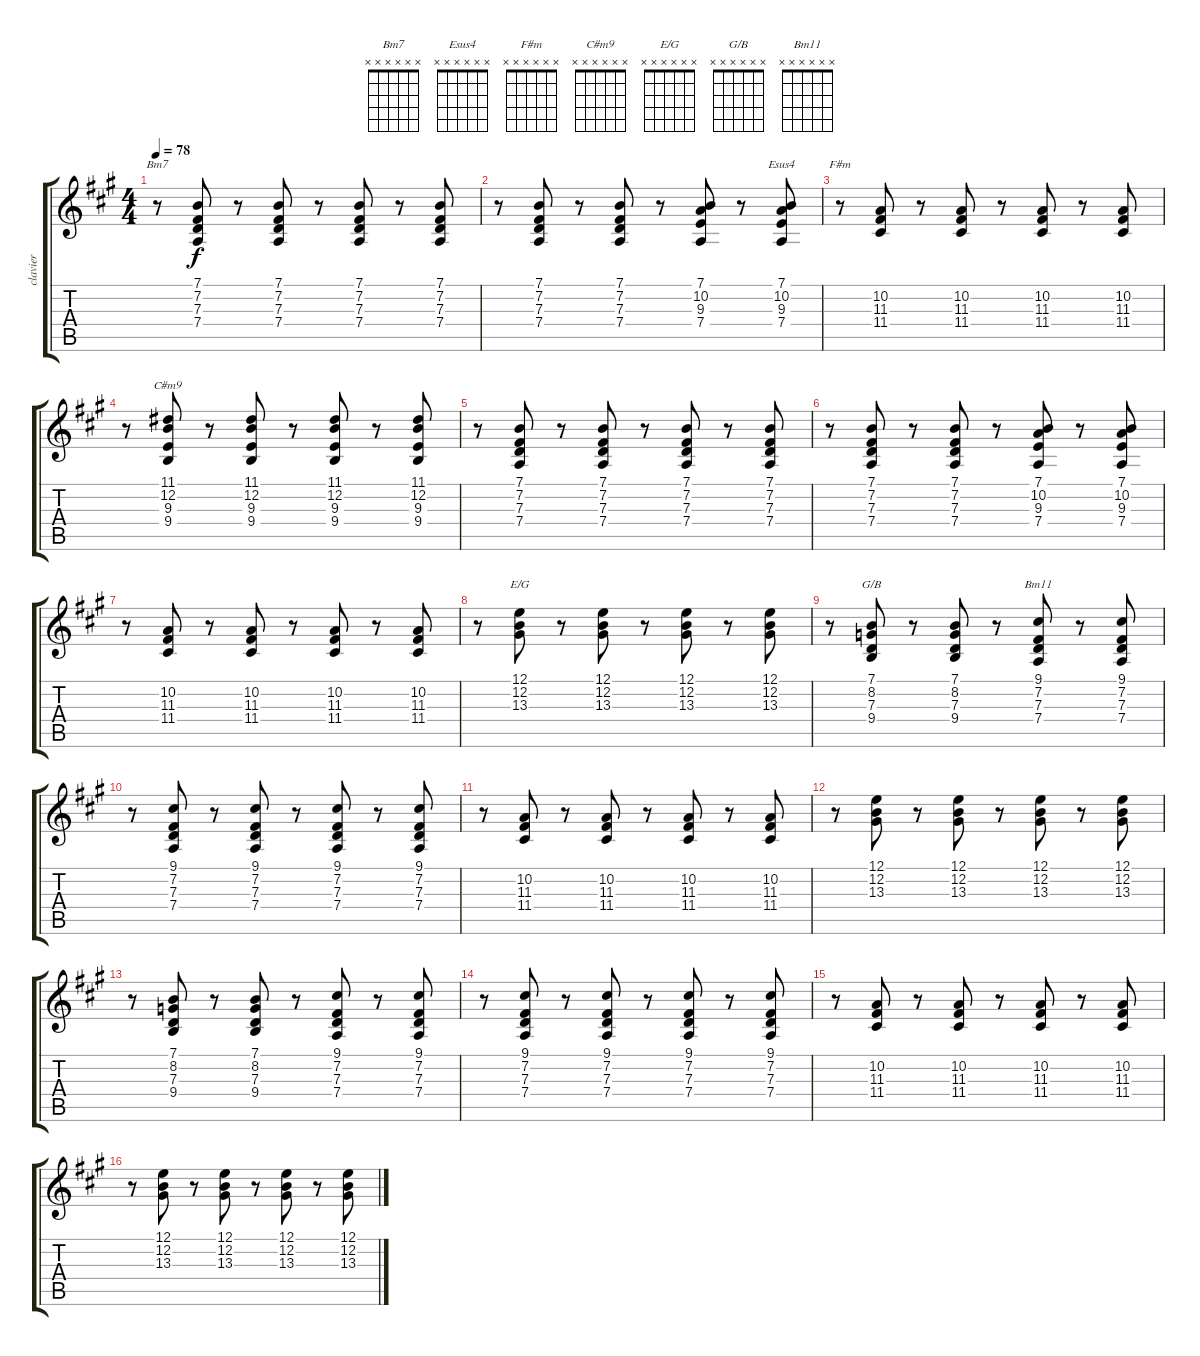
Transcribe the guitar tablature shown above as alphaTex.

\track ("clavier" "clavier") {instrument rockorgan}
\staff {score tabs}
\tuning (E4 B3 G3 D3 A2 E2) {hide}
\chord ("Bm7" x x x x x x)
\chord ("Esus4" x x x x x x)
\chord ("F#m" x x x x x x)
\chord ("C#m9" x x x x x x)
\chord ("E/G" x x x x x x)
\chord ("G/B" x x x x x x)
\chord ("Bm11" x x x x x x)
\ts (4 4)
\tempo 78
\clef g2
\ks f#minor
r.8{ch "Bm7" dy f} (7.1 7.2 7.3 7.4).8 r.8 (7.1 7.2 7.3 7.4).8 r.8 (7.1 7.2 7.3 7.4).8 r.8 (7.1 7.2 7.3 7.4).8 |
r.8 (7.1 7.2 7.3 7.4).8 r.8 (7.1 7.2 7.3 7.4).8 r.8 (7.1 10.2 9.3 7.4).8 r.8 (7.1 10.2 9.3 7.4).8{ch "Esus4"} |
r.8{ch "F#m"} (10.2 11.3 11.4).8 r.8 (10.2 11.3 11.4).8 r.8 (10.2 11.3 11.4).8 r.8 (10.2 11.3 11.4).8 |
r.8 (11.1 12.2 9.3 9.4).8{ch "C#m9"} r.8 (11.1 12.2 9.3 9.4).8 r.8 (11.1 12.2 9.3 9.4).8 r.8 (11.1 12.2 9.3 9.4).8 |
r.8 (7.1 7.2 7.3 7.4).8 r.8 (7.1 7.2 7.3 7.4).8 r.8 (7.1 7.2 7.3 7.4).8 r.8 (7.1 7.2 7.3 7.4).8 |
r.8 (7.1 7.2 7.3 7.4).8 r.8 (7.1 7.2 7.3 7.4).8 r.8 (7.1 10.2 9.3 7.4).8 r.8 (7.1 10.2 9.3 7.4).8 |
r.8 (10.2 11.3 11.4).8 r.8 (10.2 11.3 11.4).8 r.8 (10.2 11.3 11.4).8 r.8 (10.2 11.3 11.4).8 |
r.8 (12.1 12.2 13.3).8{ch "E/G"} r.8 (12.1 12.2 13.3).8 r.8 (12.1 12.2 13.3).8 r.8 (12.1 12.2 13.3).8 |
r.8 (7.1 8.2 7.3 9.4).8{ch "G/B"} r.8 (7.1 8.2 7.3 9.4).8 r.8 (9.1 7.2 7.3 7.4).8{ch "Bm11"} r.8 (9.1 7.2 7.3 7.4).8 |
r.8 (9.1 7.2 7.3 7.4).8 r.8 (9.1 7.2 7.3 7.4).8 r.8 (9.1 7.2 7.3 7.4).8 r.8 (9.1 7.2 7.3 7.4).8 |
r.8 (10.2 11.3 11.4).8 r.8 (10.2 11.3 11.4).8 r.8 (10.2 11.3 11.4).8 r.8 (10.2 11.3 11.4).8 |
r.8 (12.1 12.2 13.3).8 r.8 (12.1 12.2 13.3).8 r.8 (12.1 12.2 13.3).8 r.8 (12.1 12.2 13.3).8 |
r.8 (7.1 8.2 7.3 9.4).8 r.8 (7.1 8.2 7.3 9.4).8 r.8 (9.1 7.2 7.3 7.4).8 r.8 (9.1 7.2 7.3 7.4).8 |
r.8 (9.1 7.2 7.3 7.4).8 r.8 (9.1 7.2 7.3 7.4).8 r.8 (9.1 7.2 7.3 7.4).8 r.8 (9.1 7.2 7.3 7.4).8 |
r.8 (10.2 11.3 11.4).8 r.8 (10.2 11.3 11.4).8 r.8 (10.2 11.3 11.4).8 r.8 (10.2 11.3 11.4).8 |
r.8 (12.1 12.2 13.3).8 r.8 (12.1 12.2 13.3).8 r.8 (12.1 12.2 13.3).8 r.8 (12.1 12.2 13.3).8
